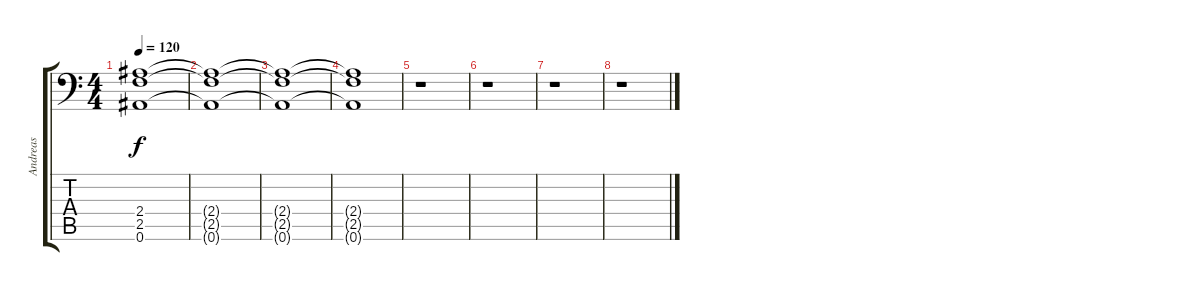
\track ("Andreas" "Andreas") {instrument distortionguitar}
\staff {score tabs}
\tuning (Bb3 F3 Db3 Ab2 Eb2 Bb1) {hide}
\ts (4 4)
\tempo 120
\clef f4
\ks c
(2.4{t} 2.5{t} 0.6{t}).1{dy f} |
(2.4{t} 2.5{t} 0.6{t}).1 |
(2.4{t} 2.5{t} 0.6{t}).1 |
(2.4{t} 2.5{t} 0.6{t}).1 |
r.1 |
r.1 |
r.1 |
r.1
